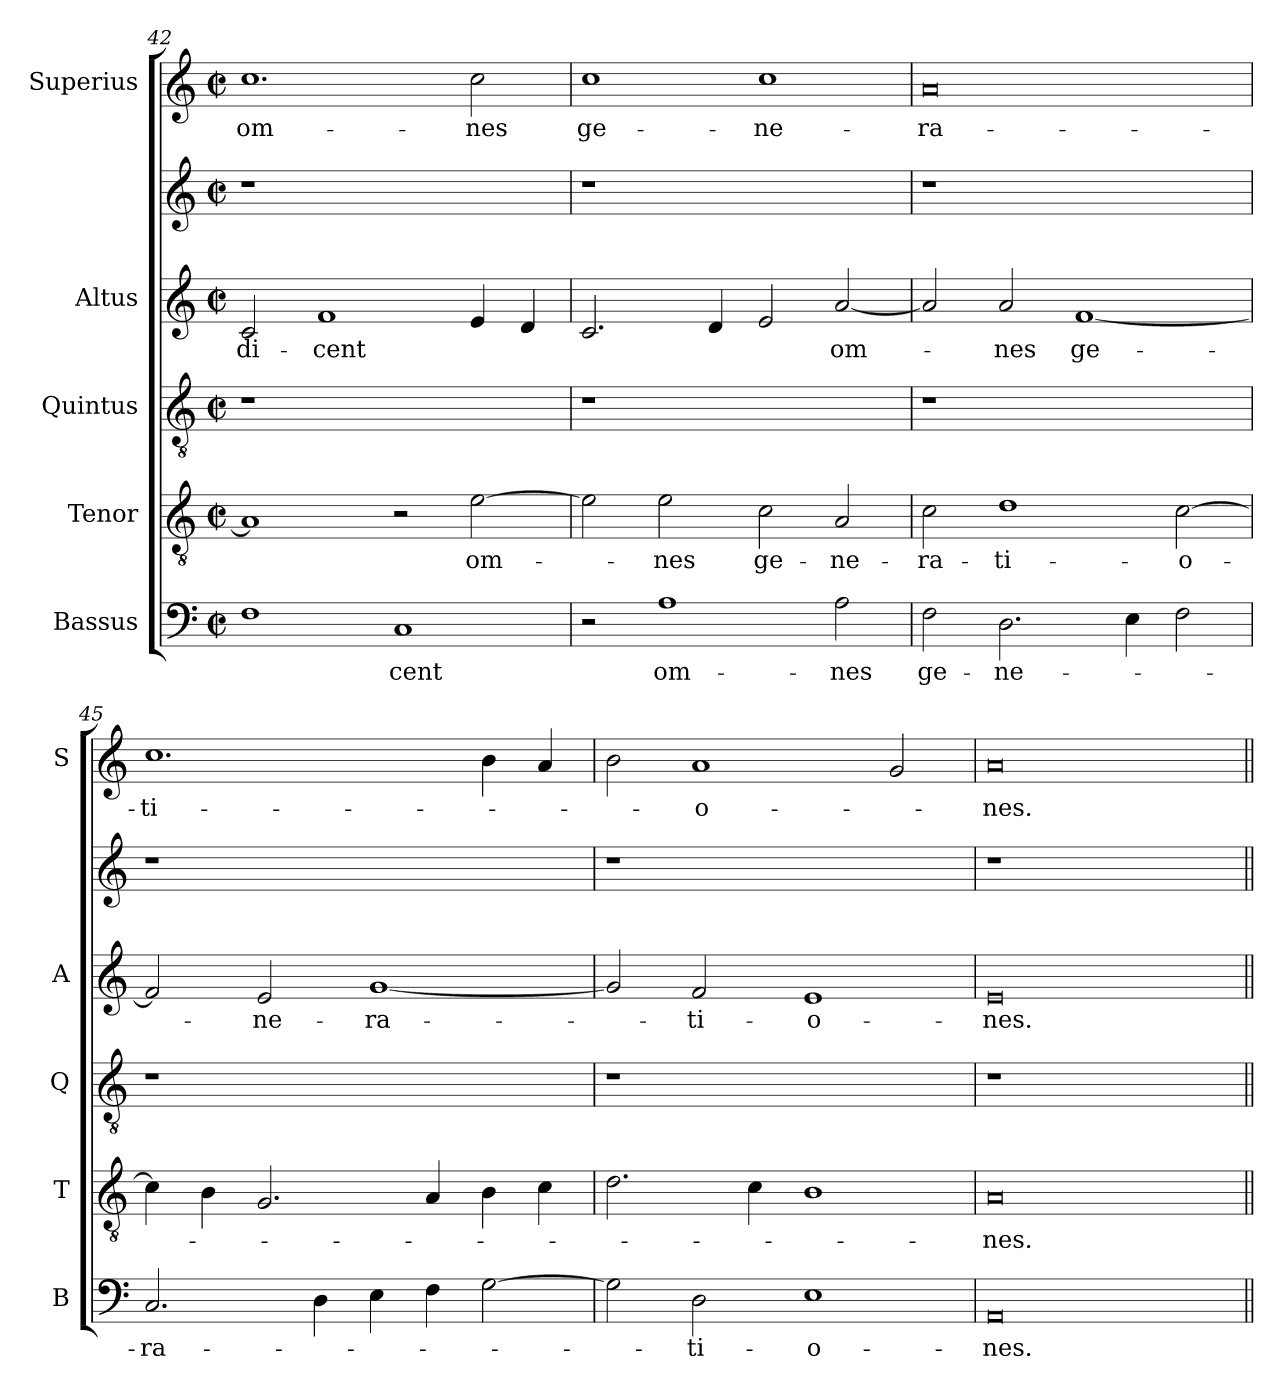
**kern	**text	**kern	**text	**kern	**kern	**text	**kern	**kern	**text
*part6	*part6	*part5	*part5	*part4	*part3	*part3	*part2	*part1	*part1
*staff6	*staff6	*staff5	*staff5	*staff4	*staff3	*staff3	*staff2	*staff1	*staff1
*I"Bassus	*	*I"Tenor	*	*I"Quintus	*I"Altus	*	*	*I"Superius	*
*I'B	*	*I'T	*	*I'Q	*I'A	*	*	*I'S	*
*clefF4	*	*clefGv2	*	*clefGv2	*clefG2	*	*clefG2	*clefG2	*
*k[]	*	*k[]	*	*k[]	*k[]	*	*k[]	*k[]	*
*C:	*	*C:	*	*C:	*C:	*	*C:	*C:	*
*M2/2	*	*M2/2	*	*M2/2	*M2/2	*	*M2/2	*M2/2	*
*met(c|)	*	*met(c|)	*	*met(c|)	*met(c|)	*	*met(c|)	*met(c|)	*
=42	=42	=42	=42	=42	=42	=42	=42	=42	=42
!	!	!	!	!	!	!LO:LY:b	!	!	!LO:LY:b
1F	.	1A]	.	1r	2c/	di-	1r	1.cc	om-
!	!	!	!	!	!	!LO:LY:b	!	!	!
.	.	.	.	.	1f	-cent	.	.	.
!	!LO:LY:b	!	!	!	!	!	!	!	!
1C	-cent	2r	.	1ryy	.	.	1ryy	.	.
!	!	!	!LO:LY:b	!	!	!	!	!	!LO:LY:b
.	.	[2e\	om-	.	4e/	.	.	2cc\	-nes
.	.	.	.	.	4d/	.	.	.	.
=43	=43	=43	=43	=43	=43	=43	=43	=43	=43
!	!	!	!	!	!	!	!	!	!LO:LY:b
2r	.	2e\]	.	1r	2.c/	.	1r	1cc	ge-
!	!LO:LY:b	!	!LO:LY:b	!	!	!	!	!	!
1A	om-	2e\	-nes	.	.	.	.	.	.
.	.	.	.	.	4d/	.	.	.	.
!	!	!	!LO:LY:b	!	!	!	!	!	!LO:LY:b
.	.	2c\	ge-	1ryy	2e/	.	1ryy	1cc	-ne-
!	!LO:LY:b	!	!LO:LY:b	!	!	!LO:LY:b	!	!	!
2A\	-nes	2A/	-ne-	.	[2a/	om-	.	.	.
!!LO:LB:g=z
=44	=44	=44	=44	=44	=44	=44	=44	=44	=44
!	!LO:LY:b	!	!LO:LY:b	!	!	!	!	!	!LO:LY:b
2F\	ge-	2c\	-ra-	1r	2a/]	.	1r	0a	-ra-
!	!LO:LY:b	!	!LO:LY:b	!	!	!LO:LY:b	!	!	!
2.D\	-ne-	1d	-ti-	.	2a/	-nes	.	.	.
!	!	!	!	!	!	!LO:LY:b	!	!	!
.	.	.	.	1ryy	[1f	ge-	1ryy	.	.
4E\	.	.	.	.	.	.	.	.	.
!	!	!	!LO:LY:b	!	!	!	!	!	!
2F\	.	[2c\	-o-	.	.	.	.	.	.
=45	=45	=45	=45	=45	=45	=45	=45	=45	=45
!	!LO:LY:b	!	!	!	!	!	!	!	!LO:LY:b
2.C/	-ra-	4c\]	.	1r	2f/]	.	1r	1.cc	-ti-
.	.	4B\	.	.	.	.	.	.	.
!	!	!	!	!	!	!LO:LY:b	!	!	!
.	.	2.G/	.	.	2e/	-ne-	.	.	.
4D\	.	.	.	.	.	.	.	.	.
!	!	!	!	!	!	!LO:LY:b	!	!	!
4E\	.	.	.	1ryy	[1g	-ra-	1ryy	.	.
4F\	.	4A/	.	.	.	.	.	.	.
[2G\	.	4B\	.	.	.	.	.	4b\	.
.	.	4c\	.	.	.	.	.	4a/	.
=46	=46	=46	=46	=46	=46	=46	=46	=46	=46
2G\]	.	2.d\	.	1r	2g/]	.	1r	2b\	.
!	!LO:LY:b	!	!	!	!	!LO:LY:b	!	!	!LO:LY:b
2D\	-ti-	.	.	.	2f/	-ti-	.	1a	-o-
.	.	4c\	.	.	.	.	.	.	.
!	!LO:LY:b	!	!	!	!	!LO:LY:b	!	!	!
1E	-o-	1B	.	1ryy	1e	-o-	1ryy	.	.
.	.	.	.	.	.	.	.	2g/	.
=47	=47	=47	=47	=47	=47	=47	=47	=47	=47
!	!LO:LY:b	!	!LO:LY:b	!	!	!LO:LY:b	!	!	!LO:LY:b
0AA	-nes.	0A	-nes.	1r	0e	-nes.	1r	0a	-nes.
.	.	.	.	1ryy	.	.	1ryy	.	.
=||	=||	=||	=||	=||	=||	=||	=||	=||	=||
*-	*-	*-	*-	*-	*-	*-	*-	*-	*-
